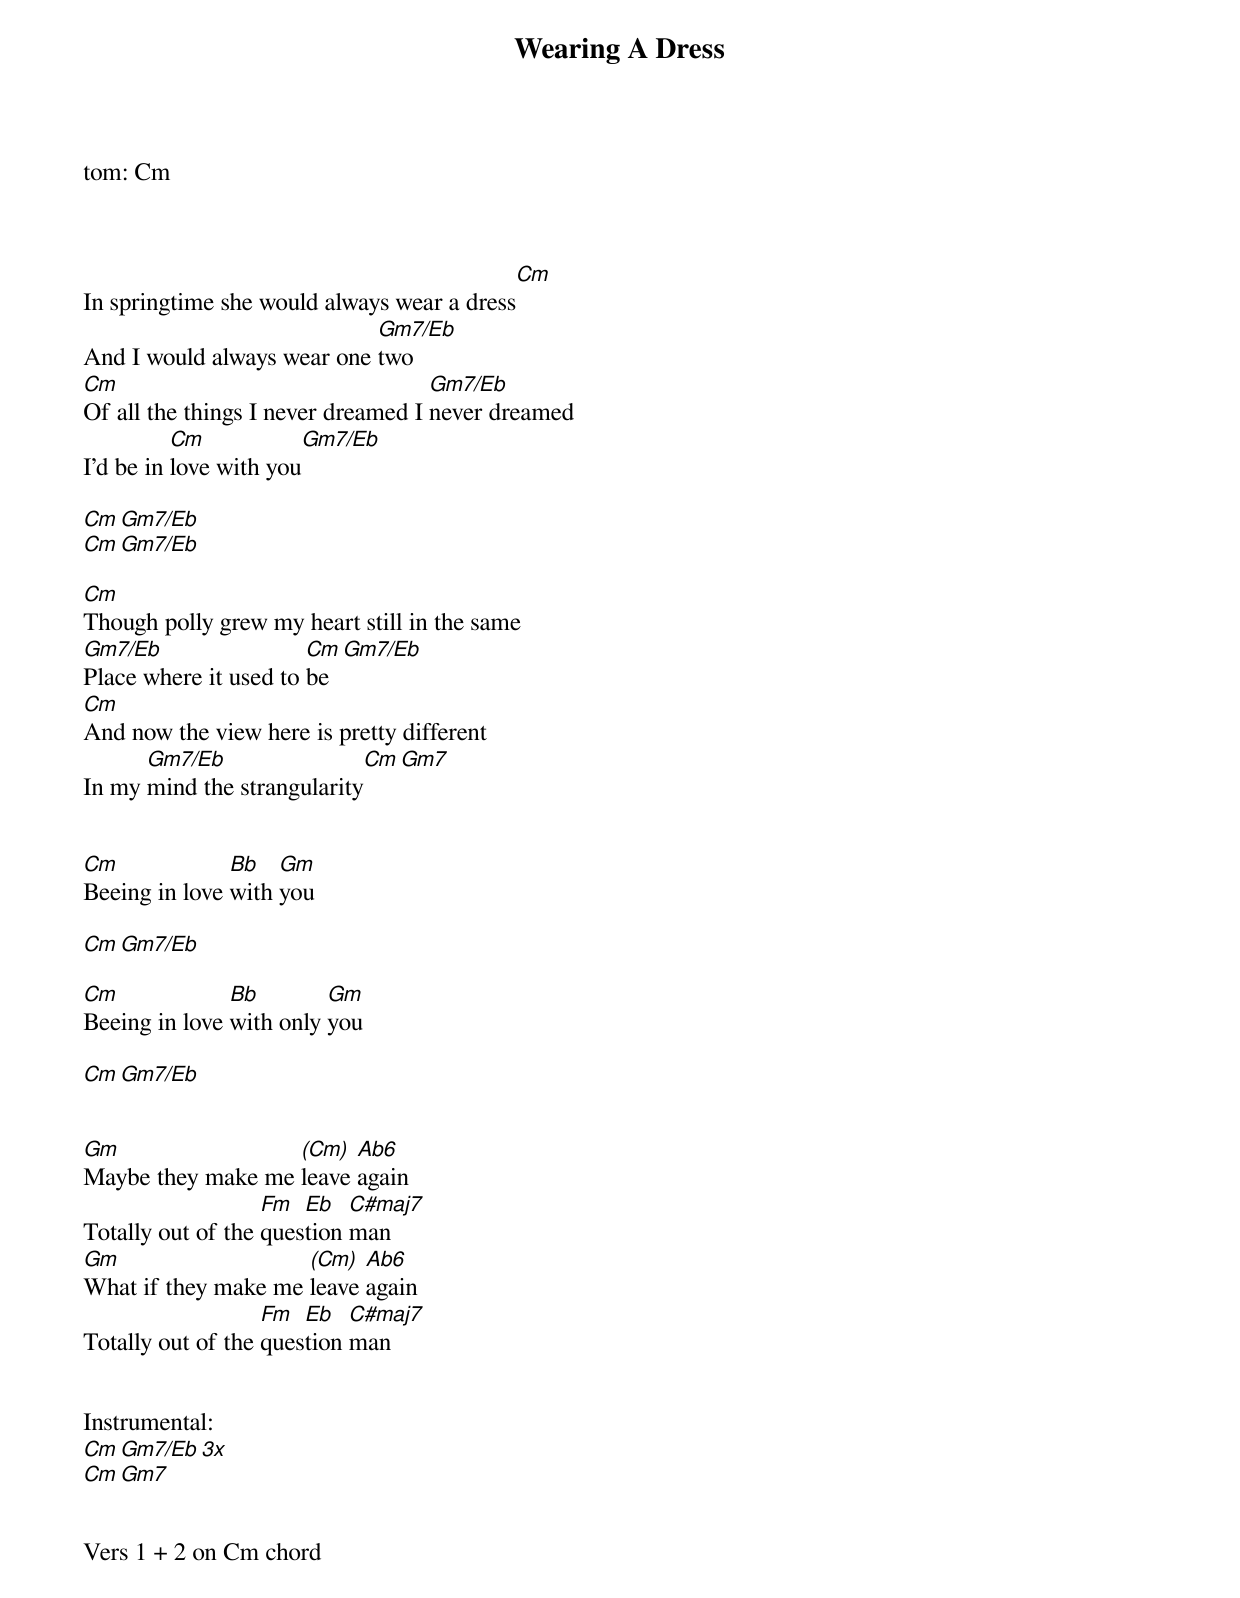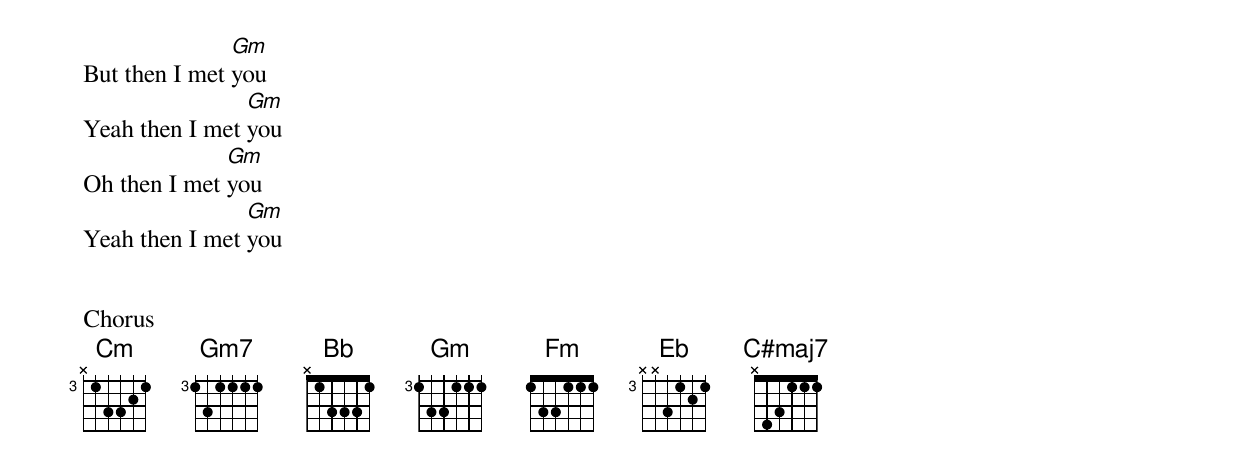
Wearing A Dress
tom: Cm



  					           Cm
In springtime she would always wear a dress
                            Gm7/Eb
And I would always wear one two
Cm                                  Gm7/Eb
Of all the things I never dreamed I never dreamed
          Cm              Gm7/Eb
I’d be in love with you

Cm   Gm7/Eb
Cm   Gm7/Eb

Cm
Though polly grew my heart still in the same
Gm7/Eb                 Cm    Gm7/Eb
Place where it used to be
Cm
And now the view here is pretty different
      Gm7/Eb                  Cm  Gm7
In my mind the strangularity


Cm             Bb   Gm
Beeing in love with you

Cm   Gm7/Eb

Cm             Bb        Gm
Beeing in love with only you

Cm   Gm7/Eb


Gm                 (Cm)  Ab6
Maybe they make me leave again
                   Fm  Eb   C#maj7
Totally out of the question man
Gm                   (Cm)  Ab6
What if they make me leave again
                   Fm  Eb   C#maj7
Totally out of the question man


Instrumental:
Cm   Gm7/Eb 3x
Cm   Gm7


Vers 1 + 2 on Cm chord


               Gm
But then I met you
                Gm
Yeah then I met you
              Gm
Oh then I met you
                Gm
Yeah then I met you


Chorus
